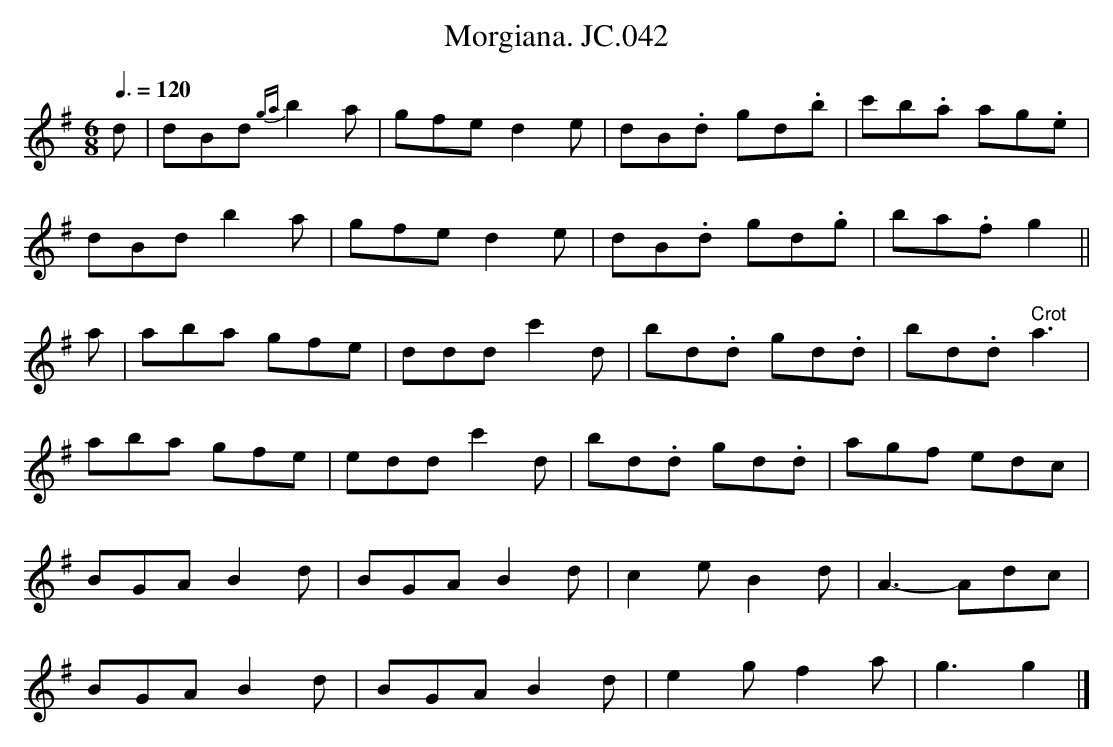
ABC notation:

X:1
T:Morgiana. JC.042
M:6/8
L:1/8
Q:3/8=120
K:G
d|\\
dBd {ga}b2a|gfed2e|dB.d gd.b|c'-b.a a-g.e|
dBdb2a|gfed2e|d-B.d g-d.g|ba.fg2||
a|aba gfe|dddc'2d|b-d.d g-d.d|bd.d " Crot"a3|
aba gfe|eddc'2d|bd.d g-d.d|agf edc|
BGAB2d|BGAB2d|c2eB2d|A3-Adc|
BGAB2d|BGAB2d|e2gf2a|g3g2|]
